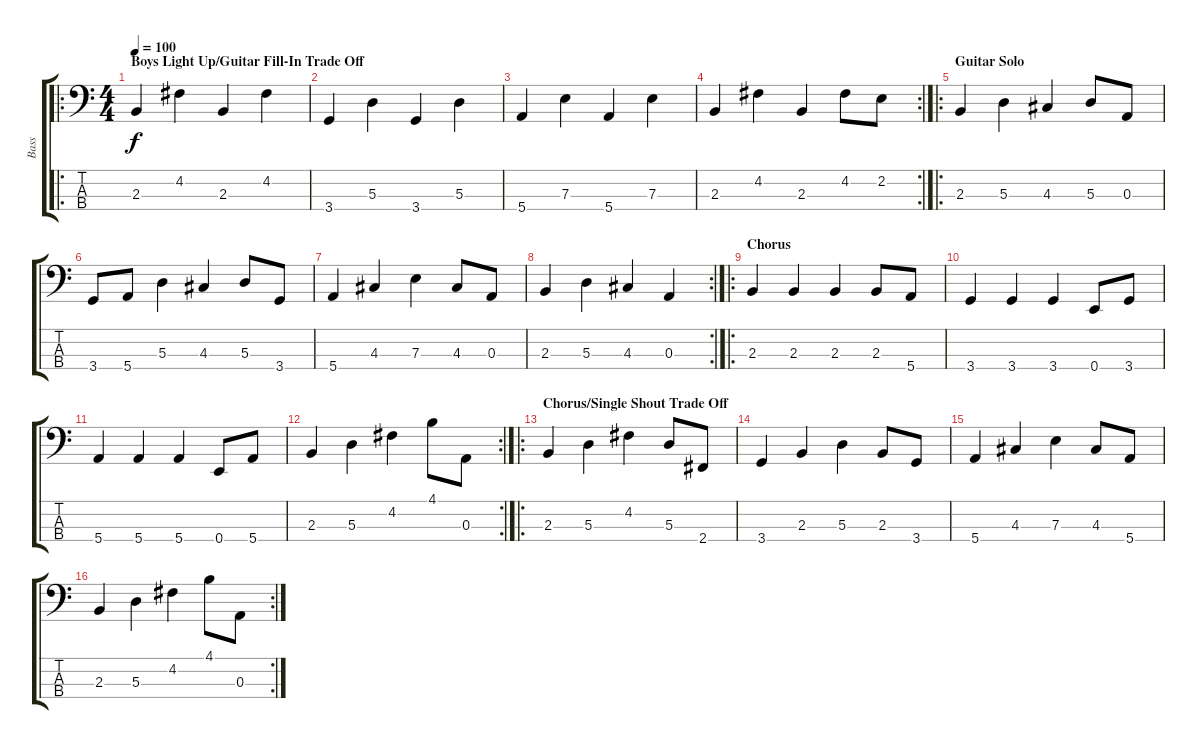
\track ("Bass" "Bass") {instrument electricbassfinger}
\staff {score tabs}
\tuning (G2 D2 A1 E1) {hide}
\ro
\ts (4 4)
\section ("" "Boys Light Up/Guitar Fill-In Trade Off")
\tempo 100
\clef f4
\ks c
2.3.4{dy f} 4.2.4 2.3.4 4.2.4 |
3.4.4 5.3.4 3.4.4 5.3.4 |
5.4.4 7.3.4 5.4.4 7.3.4 |
\rc 2
2.3.4 4.2.4 2.3.4 4.2.8 2.2.8 |
\ro
\section ("" "Guitar Solo")
2.3.4 5.3.4 4.3.4 5.3.8 0.3.8 |
3.4.8 5.4.8 5.3.4 4.3.4 5.3.8 3.4.8 |
5.4.4 4.3.4 7.3.4 4.3.8 0.3.8 |
\rc 2
2.3.4 5.3.4 4.3.4 0.3.4 |
\ro
\section ("" "Chorus")
2.3.4 2.3.4 2.3.4 2.3.8 5.4.8 |
3.4.4 3.4.4 3.4.4 0.4.8 3.4.8 |
5.4.4 5.4.4 5.4.4 0.4.8 5.4.8 |
\rc 2
2.3.4 5.3.4 4.2.4 4.1.8 0.3.8 |
\ro
\section ("" "Chorus/Single Shout Trade Off")
2.3.4 5.3.4 4.2.4 5.3.8 2.4.8 |
3.4.4 2.3.4 5.3.4 2.3.8 3.4.8 |
5.4.4 4.3.4 7.3.4 4.3.8 5.4.8 |
\rc 2
2.3.4 5.3.4 4.2.4 4.1.8 0.3.8
